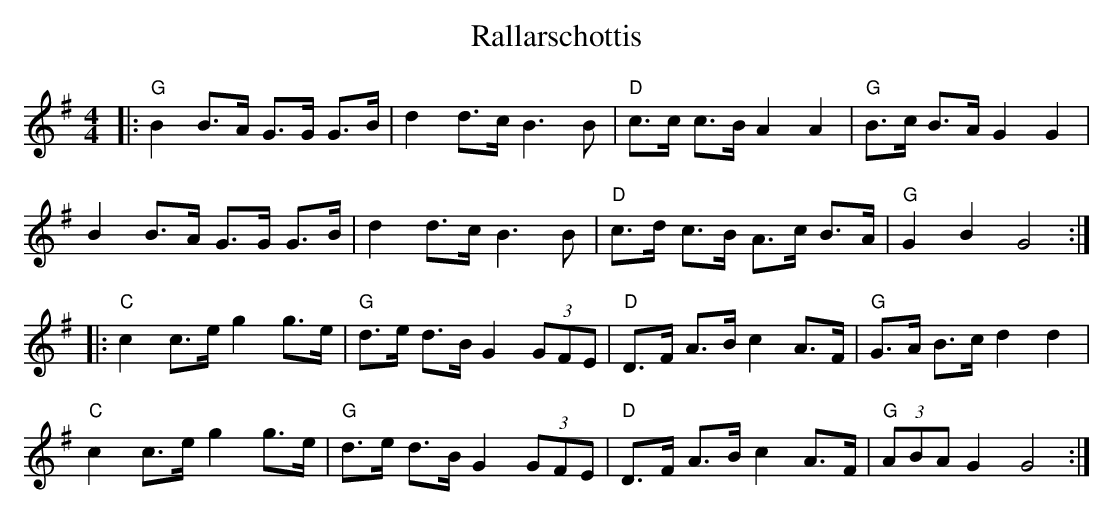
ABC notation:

X:1
T:Rallarschottis
L:1/4
M:4/4
K:G
V:1
|: "G" B B/>A/ G/>G/ G/>B/ | d d/>c/ B3/2 B/ | "D" c/>c/ c/>B/ A A | "G" B/>c/ B/>A/ G G |
B B/>A/ G/>G/ G/>B/ | d d/>c/ B3/2 B/ | "D" c/>d/ c/>B/ A/>c/ B/>A/ | "G" G B G2 :|
|:"C" c c/>e/ g g/>e/ | "G" d/>e/ d/>B/ G (3G/F/E/ | "D" D/>F/ A/>B/ c A/>F/ | "G" G/>A/ B/>c/ d d |
"C" c c/>e/ g g/>e/ | "G" d/>e/ d/>B/ G (3G/F/E/ | "D" D/>F/ A/>B/ c A/>F/ | "G" (3A/B/A/ G G2 :|
